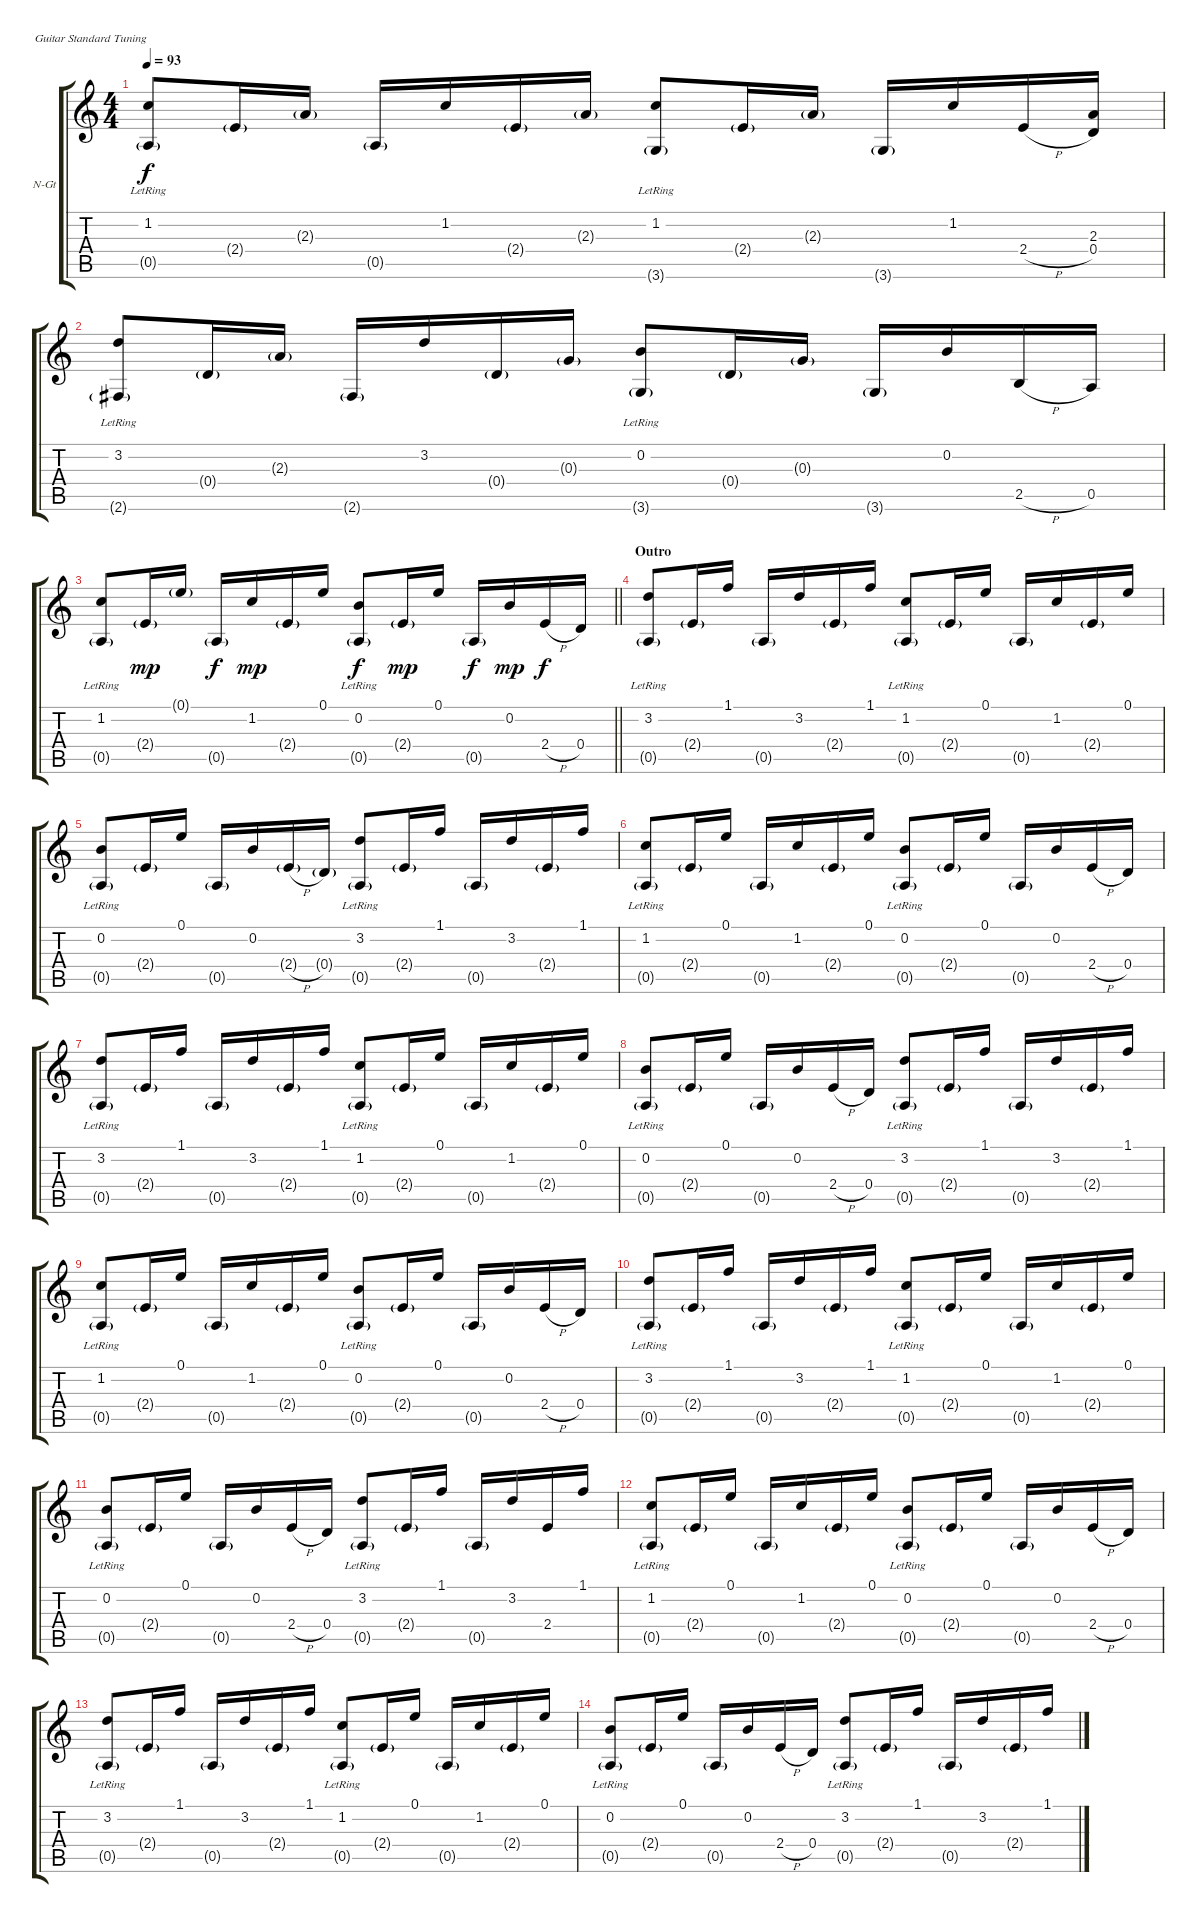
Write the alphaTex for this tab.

\bracketExtendMode groupsimilarinstruments
\firstSystemTrackNameOrientation horizontal
\otherSystemsTrackNameOrientation horizontal
\track ("Guitar " "N-Gt") {instrument acousticguitarnylon}
\staff {score tabs}
\tuning (E4 B3 G3 D3 A2 E2)
\ts (4 4)
\tempo 93
\clef g2
\ks c
(1.2{lr} 0.5{g lr}).8{dy f} 2.4{g}.16 2.3{g}.16 0.5{g}.16 1.2.16 2.4{g}.16 2.3{g}.16 (1.2{lr} 3.6{g lr}).8 2.4{g}.16 2.3{g}.16 3.6{g}.16 1.2.16 2.4{h}.16 (2.3 0.4).16 |
(3.2{lr} 2.6{g lr}).8 0.4{g}.16 2.3{g}.16 2.6{g}.16 3.2.16 0.4{g}.16 0.3{g}.16 (0.2{lr} 3.6{g lr}).8 0.4{g}.16 0.3{g}.16 3.6{g}.16 0.2.16 2.5{h}.16 0.5.16 |
\barLineRight lightlight
(1.2{lr} 0.5{g lr}).8 2.4{g}.16{dy mp} 0.1{g}.16 0.5{g}.16{dy f} 1.2.16{dy mp} 2.4{g}.16 0.1.16 (0.2{lr} 0.5{g lr}).8{dy f} 2.4{g}.16{dy mp} 0.1.16 0.5{g}.16{dy f} 0.2.16{dy mp} 2.4{h}.16{dy f} 0.4.16 |
\section ("" "Outro")
(3.2{lr} 0.5{g lr}).8 2.4{g}.16 1.1.16 0.5{g}.16 3.2.16 2.4{g}.16 1.1.16 (1.2{lr} 0.5{g lr}).8 2.4{g}.16 0.1.16 0.5{g}.16 1.2.16 2.4{g}.16 0.1.16 |
(0.2{lr} 0.5{g lr}).8 2.4{g}.16 0.1.16 0.5{g}.16 0.2.16 2.4{h g}.16 0.4{g}.16 (3.2{lr} 0.5{g lr}).8 2.4{g}.16 1.1.16 0.5{g}.16 3.2.16 2.4{g}.16 1.1.16 |
(1.2{lr} 0.5{g lr}).8 2.4{g}.16 0.1.16 0.5{g}.16 1.2.16 2.4{g}.16 0.1.16 (0.2{lr} 0.5{g lr}).8 2.4{g}.16 0.1.16 0.5{g}.16 0.2.16 2.4{h}.16 0.4.16 |
(3.2{lr} 0.5{g lr}).8 2.4{g}.16 1.1.16 0.5{g}.16 3.2.16 2.4{g}.16 1.1.16 (1.2{lr} 0.5{g lr}).8 2.4{g}.16 0.1.16 0.5{g}.16 1.2.16 2.4{g}.16 0.1.16 |
(0.2{lr} 0.5{g lr}).8 2.4{g}.16 0.1.16 0.5{g}.16 0.2.16 2.4{h}.16 0.4.16 (3.2{lr} 0.5{g lr}).8 2.4{g}.16 1.1.16 0.5{g}.16 3.2.16 2.4{g}.16 1.1.16 |
(1.2{lr} 0.5{g lr}).8 2.4{g}.16 0.1.16 0.5{g}.16 1.2.16 2.4{g}.16 0.1.16 (0.2{lr} 0.5{g lr}).8 2.4{g}.16 0.1.16 0.5{g}.16 0.2.16 2.4{h}.16 0.4.16 |
(3.2{lr} 0.5{g lr}).8 2.4{g}.16 1.1.16 0.5{g}.16 3.2.16 2.4{g}.16 1.1.16 (1.2{lr} 0.5{g lr}).8 2.4{g}.16 0.1.16 0.5{g}.16 1.2.16 2.4{g}.16 0.1.16 |
(0.2{lr} 0.5{g lr}).8 2.4{g}.16 0.1.16 0.5{g}.16 0.2.16 2.4{h}.16 0.4.16 (3.2{lr} 0.5{g lr}).8 2.4{g}.16 1.1.16 0.5{g}.16 3.2.16 2.4.16 1.1.16 |
(1.2{lr} 0.5{g lr}).8 2.4{g}.16 0.1.16 0.5{g}.16 1.2.16 2.4{g}.16 0.1.16 (0.2{lr} 0.5{g lr}).8 2.4{g}.16 0.1.16 0.5{g}.16 0.2.16 2.4{h}.16 0.4.16 |
(3.2{lr} 0.5{g lr}).8 2.4{g}.16 1.1.16 0.5{g}.16 3.2.16 2.4{g}.16 1.1.16 (1.2{lr} 0.5{g lr}).8 2.4{g}.16 0.1.16 0.5{g}.16 1.2.16 2.4{g}.16 0.1.16 |
(0.2{lr} 0.5{g lr}).8 2.4{g}.16 0.1.16 0.5{g}.16 0.2.16 2.4{h}.16 0.4.16 (3.2{lr} 0.5{g lr}).8 2.4{g}.16 1.1.16 0.5{g}.16 3.2.16 2.4{g}.16 1.1.16
